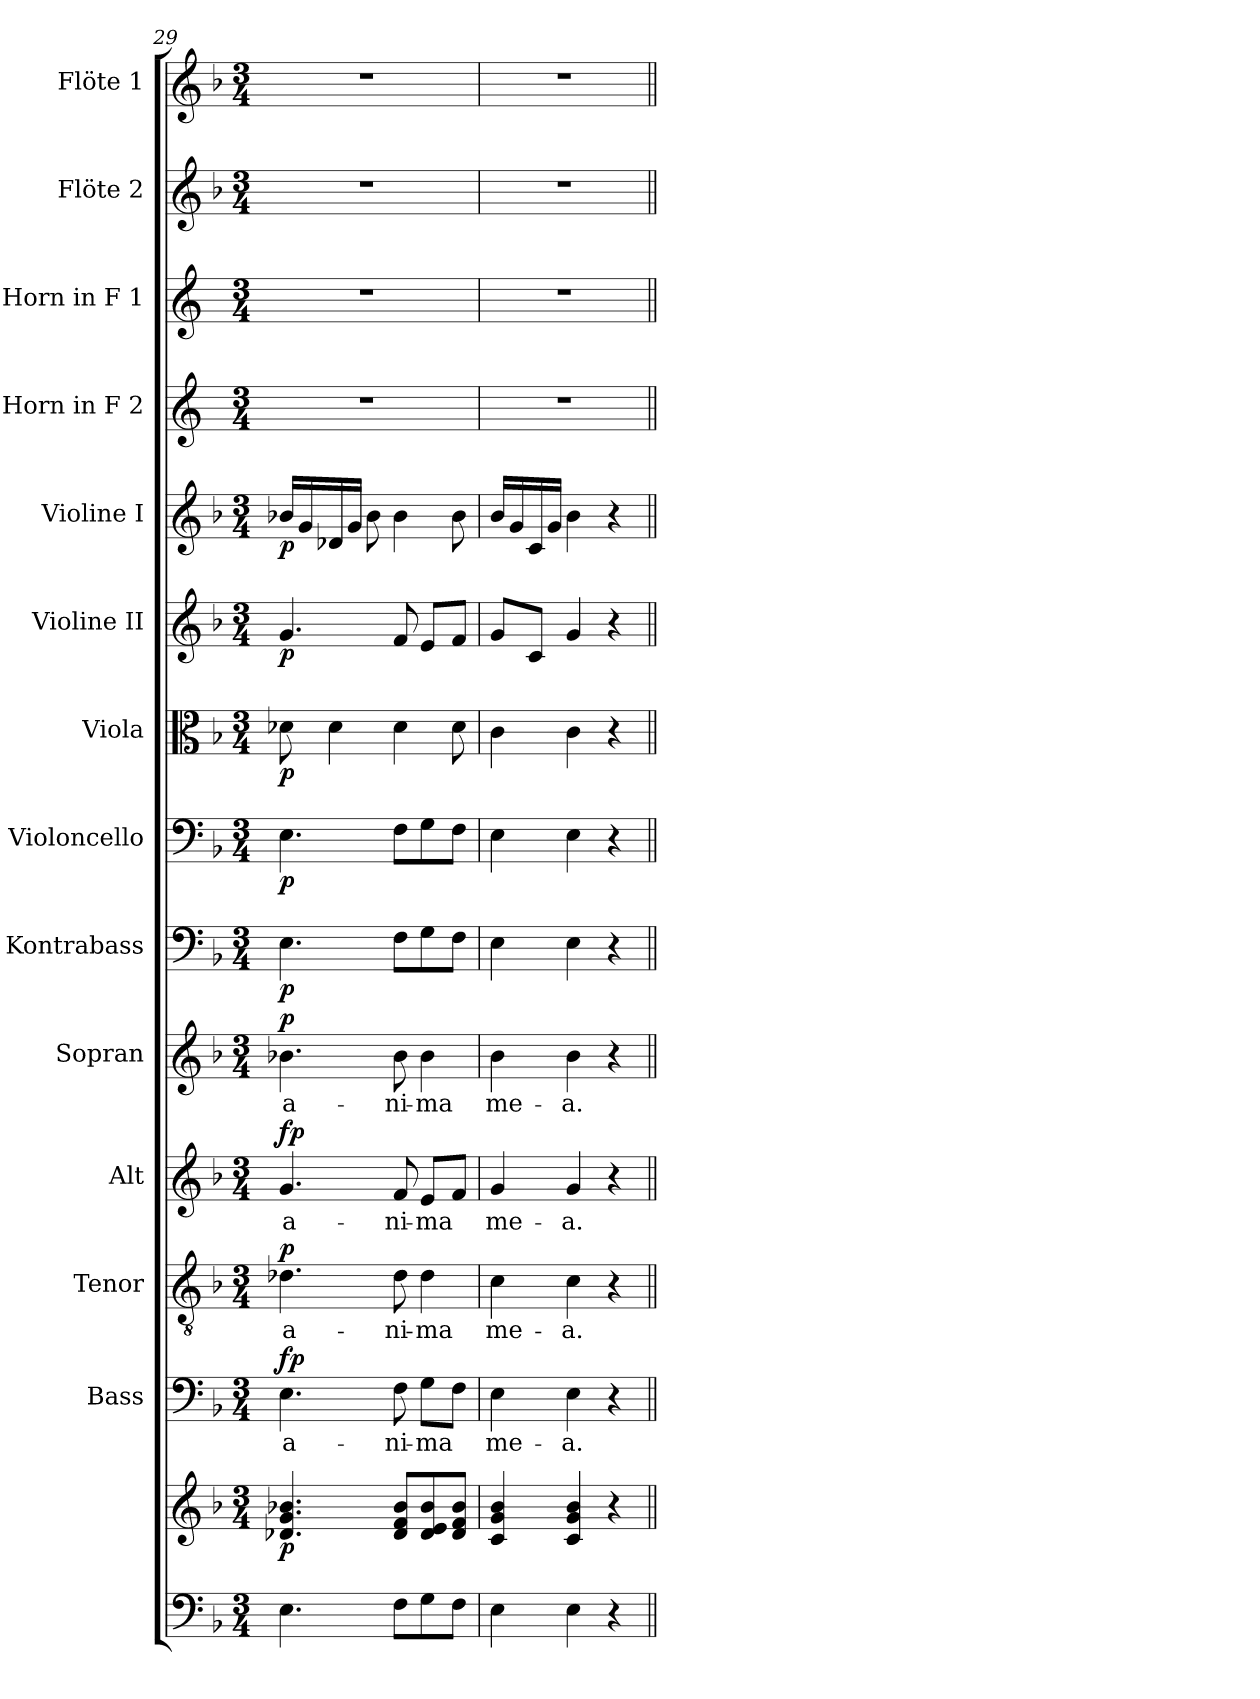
**kern	**kern	**dynam	**kern	**text	**dynam	**kern	**text	**dynam	**kern	**text	**dynam	**kern	**text	**dynam	**kern	**dynam	**kern	**dynam	**kern	**dynam	**kern	**dynam	**kern	**dynam	**kern	**kern	**kern	**kern
*part14	*part14	*part14	*part13	*part13	*part13	*part12	*part12	*part12	*part11	*part11	*part11	*part10	*part10	*part10	*part9	*part9	*part8	*part8	*part7	*part7	*part6	*part6	*part5	*part5	*part4	*part3	*part2	*part1
*staff15	*staff14	*staff14/15	*staff13	*staff13	*staff13	*staff12	*staff12	*staff12	*staff11	*staff11	*staff11	*staff10	*staff10	*staff10	*staff9	*staff9	*staff8	*staff8	*staff7	*staff7	*staff6	*staff6	*staff5	*staff5	*staff4	*staff3	*staff2	*staff1
*	*	*	*I"Bass	*	*	*I"Tenor	*	*	*I"Alt	*	*	*I"Sopran	*	*	*I"Kontrabass	*	*I"Violoncello	*	*I"Viola	*	*I"Violine II	*	*I"Violine I	*	*I"Horn in F 2	*I"Horn in F 1	*I"Flöte 2	*I"Flöte 1
*	*	*	*I'B.	*	*	*I'T.	*	*	*I'A.	*	*	*I'S.	*	*	*I'Kb.	*	*I'Vc.	*	*I'Vla.	*	*I'Vl. II	*	*I'Vl. I	*	*	*	*I'Fl. 2	*I'Fl. 1
*clefF4	*clefG2	*	*clefF4	*	*	*clefGv2	*	*	*clefG2	*	*	*clefG2	*	*	*clefF4	*	*clefF4	*	*clefC3	*	*clefG2	*	*clefG2	*	*clefG2	*clefG2	*clefG2	*clefG2
*	*	*	*	*	*	*	*	*	*	*	*	*	*	*	*ITrd7c12	*	*	*	*	*	*	*	*	*	*ITrd4c7	*ITrd4c7	*	*
*k[b-]	*k[b-]	*	*k[b-]	*	*	*k[b-]	*	*	*k[b-]	*	*	*k[b-]	*	*	*k[b-]	*	*k[b-]	*	*k[b-]	*	*k[b-]	*	*k[b-]	*	*k[b-]	*k[b-]	*k[b-]	*k[b-]
*F:	*F:	*	*F:	*	*	*F:	*	*	*F:	*	*	*F:	*	*	*F:	*	*F:	*	*F:	*	*F:	*	*F:	*	*F:	*F:	*F:	*F:
*M3/4	*M3/4	*	*M3/4	*	*	*M3/4	*	*	*M3/4	*	*	*M3/4	*	*	*M3/4	*	*M3/4	*	*M3/4	*	*M3/4	*	*M3/4	*	*M3/4	*M3/4	*M3/4	*M3/4
=29	=29	=29	=29	=29	=29	=29	=29	=29	=29	=29	=29	=29	=29	=29	=29	=29	=29	=29	=29	=29	=29	=29	=29	=29	=29	=29	=29	=29
!	!	!LO:DY:b	!	!LO:LY:b	!LO:DY:a	!	!LO:LY:b	!LO:DY:a	!	!LO:LY:b	!LO:DY:a	!	!LO:LY:b	!LO:DY:a	!	!LO:DY:b	!	!LO:DY:b	!	!LO:DY:b	!	!LO:DY:b	!	!LO:DY:b	!	!	!	!
4.E\	4.d-X/ 4.g/ 4.b-X/	p	4.E\	a-	fp	4.d-X\	a-	p	4.g/	a-	fp	4.b-X\	a-	p	4.EE\	p	4.E\	p	8d-X\	p	4.g/	p	16b-X/LL	p	2.r	2.r	2.r	2.r
.	.	.	.	.	.	.	.	.	.	.	.	.	.	.	.	.	.	.	.	.	.	.	16g/	.	.	.	.	.
.	.	.	.	.	.	.	.	.	.	.	.	.	.	.	.	.	.	.	4d-\	.	.	.	16d-X/	.	.	.	.	.
.	.	.	.	.	.	.	.	.	.	.	.	.	.	.	.	.	.	.	.	.	.	.	16g/JJ	.	.	.	.	.
.	.	.	.	.	.	.	.	.	.	.	.	.	.	.	.	.	.	.	.	.	.	.	8b-\	.	.	.	.	.
!	!	!	!	!LO:LY:b	!	!	!LO:LY:b	!	!	!LO:LY:b	!	!	!LO:LY:b	!	!	!	!	!	!	!	!	!	!	!	!	!	!	!
8F\L	8d-/ 8f/ 8b-/L	.	8F\	-ni-	.	8d-\	-ni-	.	8f/	-ni-	.	8b-\	-ni-	.	8FF\L	.	8F\L	.	4d-\	.	8f/	.	4b-\	.	.	.	.	.
!	!	!	!	!LO:LY:b	!	!	!LO:LY:b	!	!	!LO:LY:b	!	!	!LO:LY:b	!	!	!	!	!	!	!	!	!	!	!	!	!	!	!
8G\	8d-/ 8e/ 8b-/	.	8G\L	-ma	.	4d-\	-ma	.	8e/L	-ma	.	4b-\	-ma	.	8GG\	.	8G\	.	.	.	8e/L	.	.	.	.	.	.	.
8F\J	8d-/ 8f/ 8b-/J	.	8F\J	.	.	.	.	.	8f/J	.	.	.	.	.	8FF\J	.	8F\J	.	8d-\	.	8f/J	.	8b-\	.	.	.	.	.
=30	=30	=30	=30	=30	=30	=30	=30	=30	=30	=30	=30	=30	=30	=30	=30	=30	=30	=30	=30	=30	=30	=30	=30	=30	=30	=30	=30	=30
!	!	!	!	!LO:LY:b	!	!	!LO:LY:b	!	!	!LO:LY:b	!	!	!LO:LY:b	!	!	!	!	!	!	!	!	!	!	!	!	!	!	!
4E\	4c/ 4g/ 4b-/	.	4E\	me-	.	4c\	me-	.	4g/	me-	.	4b-\	me-	.	4EE\	.	4E\	.	4c\	.	8g/L	.	16b-/LL	.	2.r	2.r	2.r	2.r
.	.	.	.	.	.	.	.	.	.	.	.	.	.	.	.	.	.	.	.	.	.	.	16g/	.	.	.	.	.
.	.	.	.	.	.	.	.	.	.	.	.	.	.	.	.	.	.	.	.	.	8c/J	.	16c/	.	.	.	.	.
.	.	.	.	.	.	.	.	.	.	.	.	.	.	.	.	.	.	.	.	.	.	.	16g/JJ	.	.	.	.	.
!	!	!	!	!LO:LY:b	!	!	!LO:LY:b	!	!	!LO:LY:b	!	!	!LO:LY:b	!	!	!	!	!	!	!	!	!	!	!	!	!	!	!
4E\	4c/ 4g/ 4b-/	.	4E\	-a.	.	4c\	-a.	.	4g/	-a.	.	4b-\	-a.	.	4EE\	.	4E\	.	4c\	.	4g/	.	4b-\	.	.	.	.	.
4r	4r	.	4r	.	.	4r	.	.	4r	.	.	4r	.	.	4r	.	4r	.	4r	.	4r	.	4r	.	.	.	.	.
=||	=||	=||	=||	=||	=||	=||	=||	=||	=||	=||	=||	=||	=||	=||	=||	=||	=||	=||	=||	=||	=||	=||	=||	=||	=||	=||	=||	=||
*-	*-	*-	*-	*-	*-	*-	*-	*-	*-	*-	*-	*-	*-	*-	*-	*-	*-	*-	*-	*-	*-	*-	*-	*-	*-	*-	*-	*-
